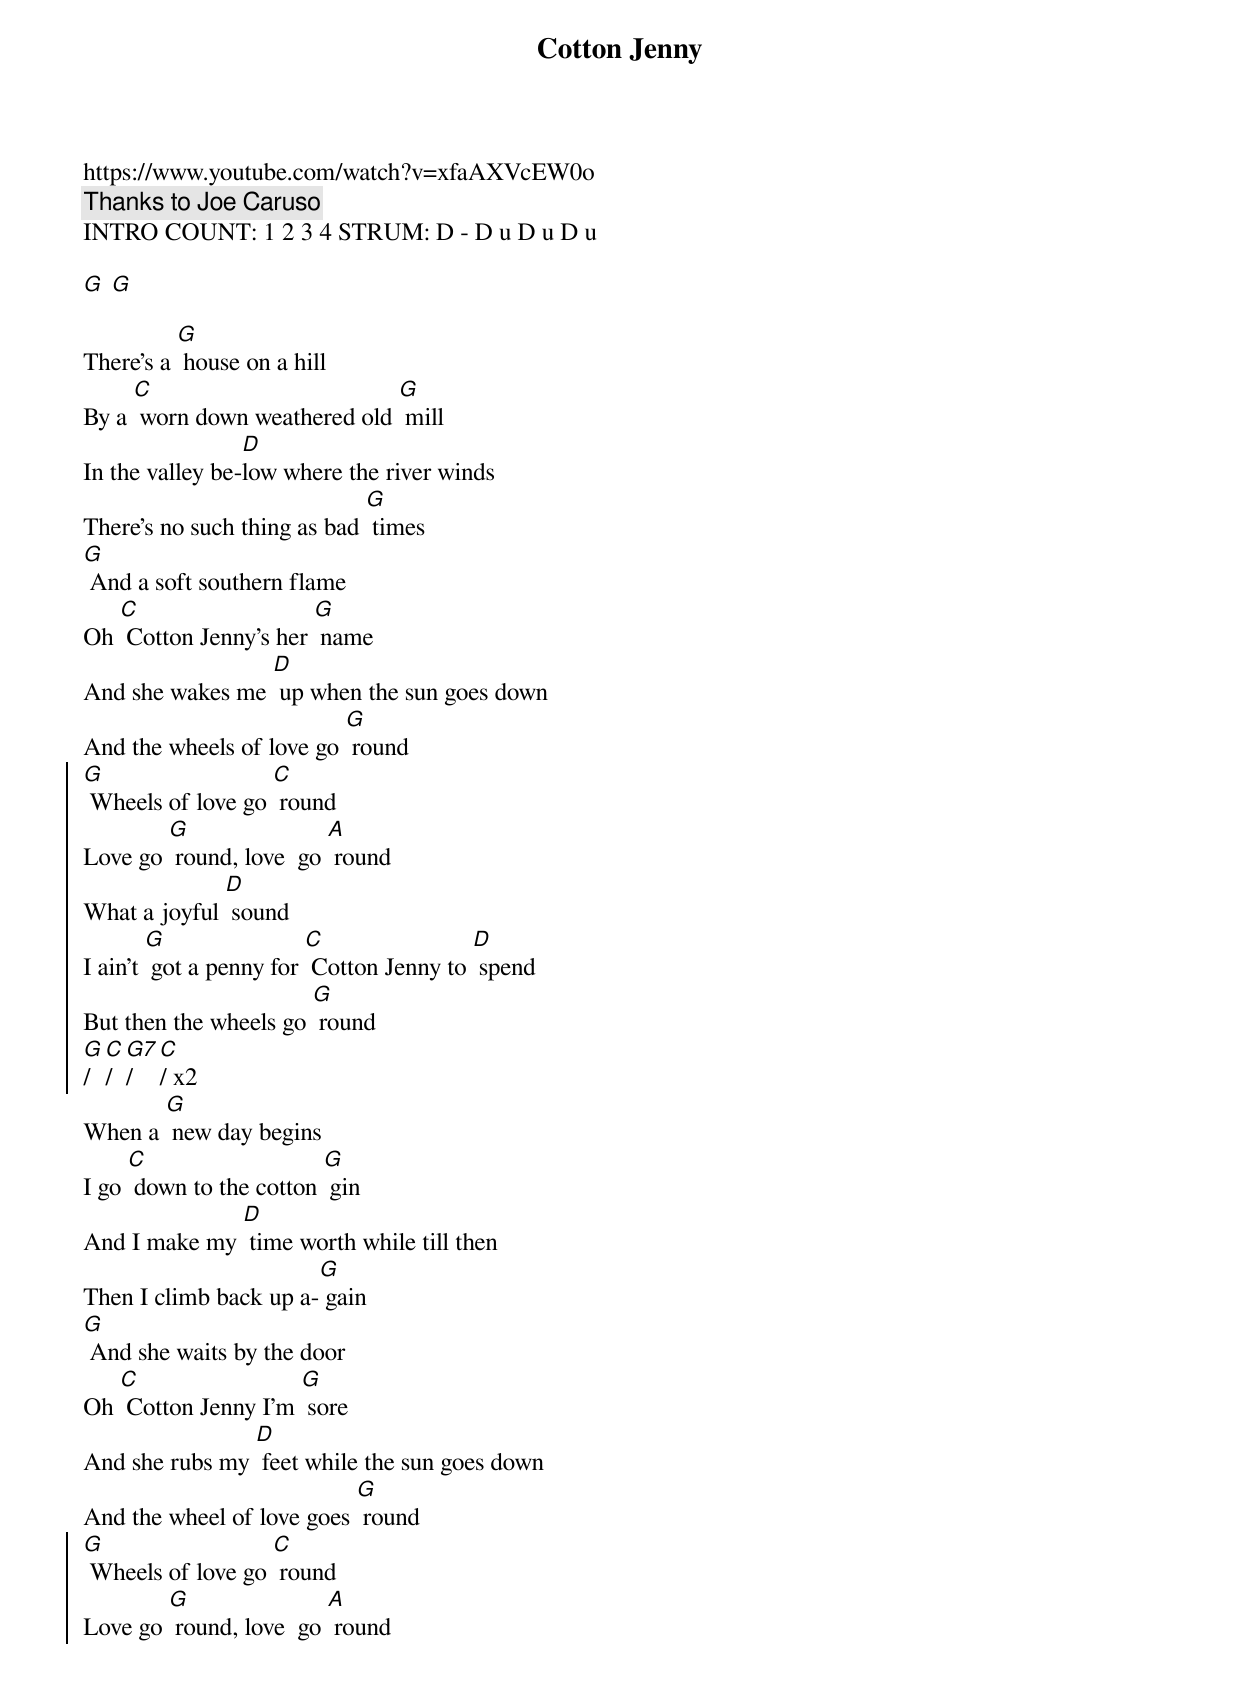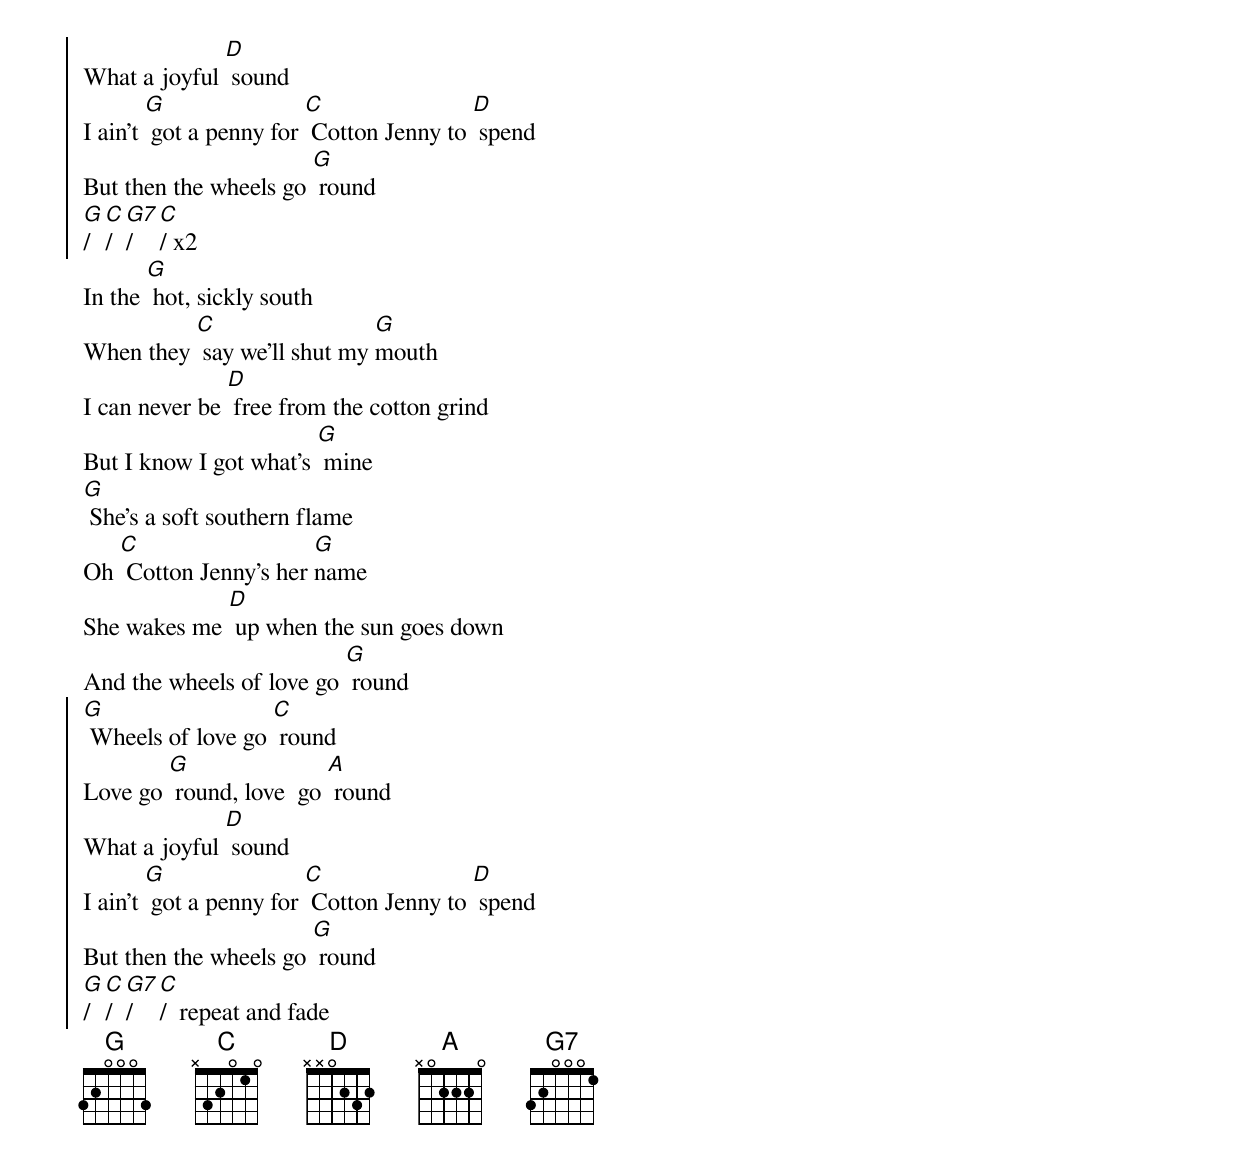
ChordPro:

{t:Cotton Jenny}
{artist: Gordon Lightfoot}
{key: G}
https://www.youtube.com/watch?v=xfaAXVcEW0o
{c: Thanks to Joe Caruso}
INTRO COUNT: 1 2 3 4 STRUM: D - D u D u D u

[G] [G]

There's a [G] house on a hill
By a [C] worn down weathered old [G] mill
In the valley be-[D]low where the river winds
There's no such thing as bad [G] times
[G] And a soft southern flame
Oh [C] Cotton Jenny's her [G] name
And she wakes me [D] up when the sun goes down
And the wheels of love go [G] round
{soc}
[G] Wheels of love go [C] round
Love go [G] round, love  go [A] round
What a joyful [D] sound
I ain't [G] got a penny for [C] Cotton Jenny to [D] spend
But then the wheels go [G] round
[G]/[C]/[G7]/[C]/ x2
{eoc}
When a [G] new day begins
I go [C] down to the cotton [G] gin
And I make my [D] time worth while till then
Then I climb back up a-[G] gain
[G] And she waits by the door
Oh [C] Cotton Jenny I'm [G] sore
And she rubs my [D] feet while the sun goes down
And the wheel of love goes [G] round
{soc}
[G] Wheels of love go [C] round
Love go [G] round, love  go [A] round
What a joyful [D] sound
I ain't [G] got a penny for [C] Cotton Jenny to [D] spend
But then the wheels go [G] round
[G]/[C]/[G7]/[C]/ x2
{eoc}
In the [G] hot, sickly south
When they [C] say we'll shut my [G]mouth
I can never be [D] free from the cotton grind
But I know I got what's [G] mine
[G] She's a soft southern flame
Oh [C] Cotton Jenny's her [G]name
She wakes me [D] up when the sun goes down
And the wheels of love go [G] round
{soc}
[G] Wheels of love go [C] round
Love go [G] round, love  go [A] round
What a joyful [D] sound
I ain't [G] got a penny for [C] Cotton Jenny to [D] spend
But then the wheels go [G] round
[G]/[C]/[G7]/[C]/  repeat and fade
{eoc}
